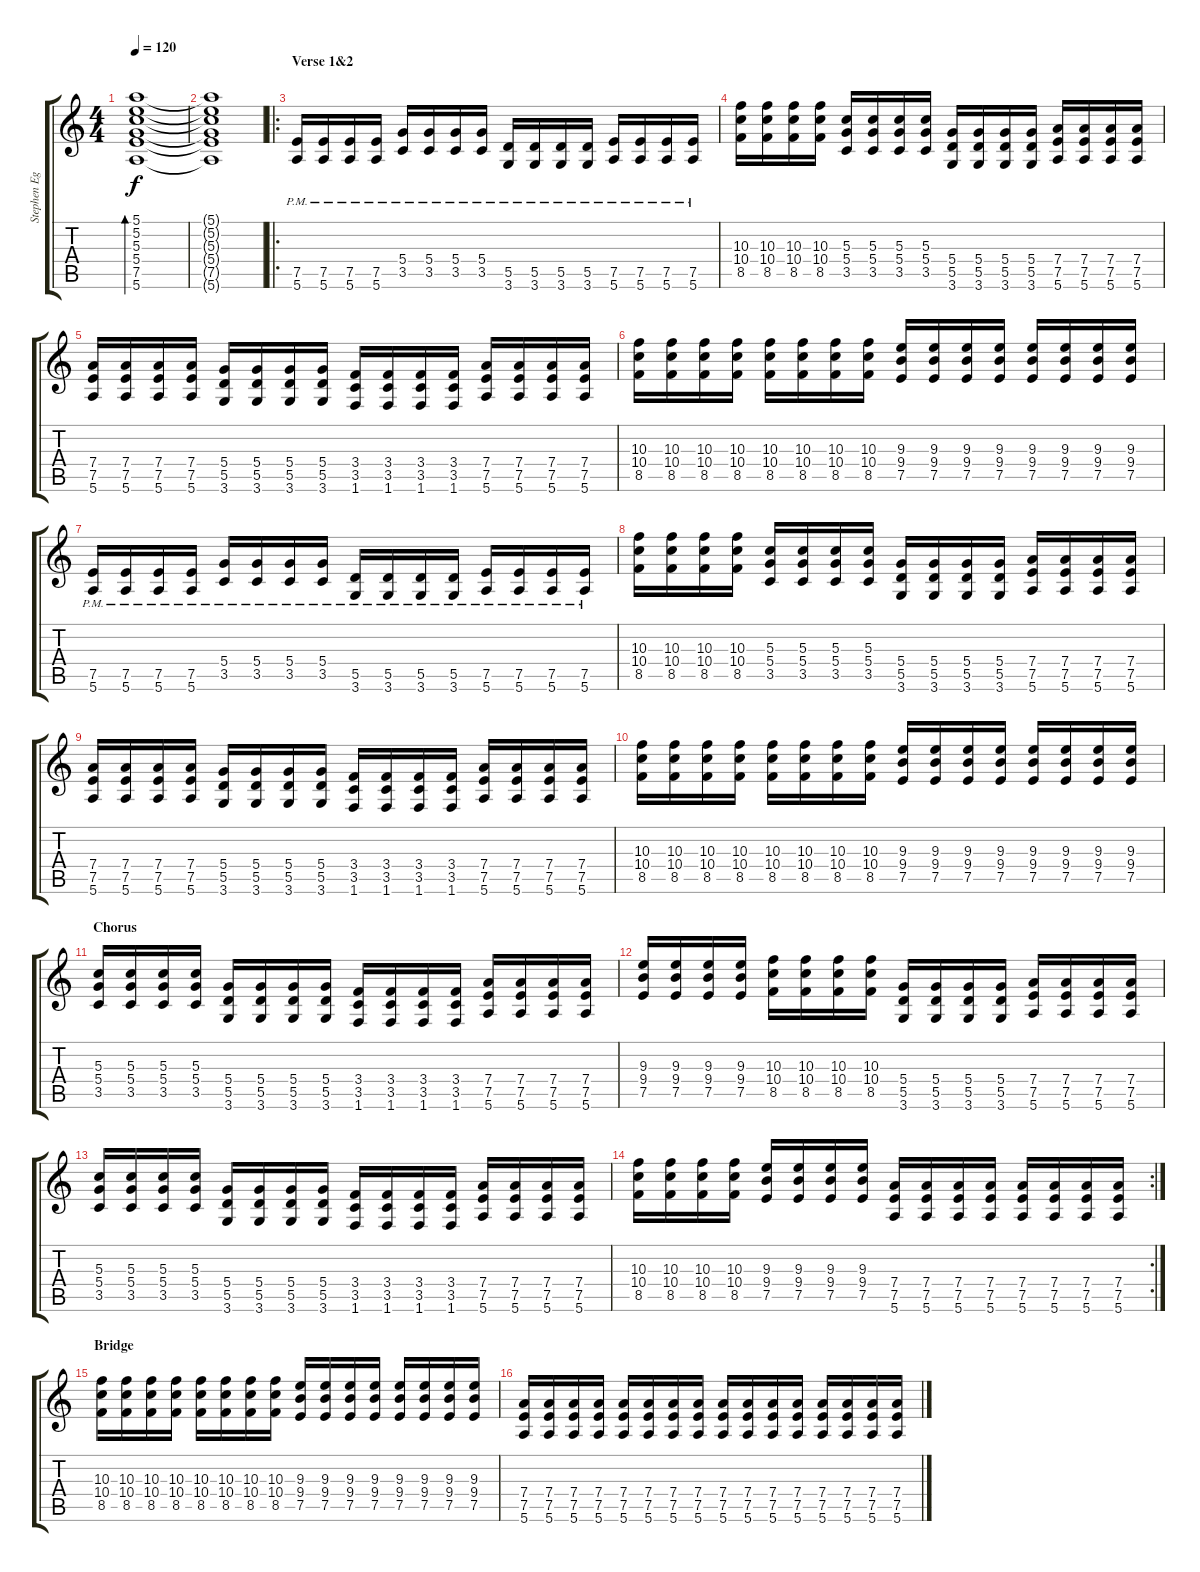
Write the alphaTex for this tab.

\track ("Stephen Egerton" "Stephen Eg") {instrument distortionguitar}
\staff {score tabs}
\tuning (E4 B3 G3 D3 A2 E2) {hide}
\ts (4 4)
\tempo 120
\clef g2
\ks c
(5.1 5.2 5.3 5.4 7.5 5.6).1{bd 240 dy f instrument distortionguitar} |
(5.1{t} 5.2{t} 5.3{t} 5.4{t} 7.5{t} 5.6{t}).1 |
\ro
\section ("" "Verse 1&2")
(7.5{pm} 5.6{pm}).16 (7.5{pm} 5.6{pm}).16 (7.5{pm} 5.6{pm}).16 (7.5{pm} 5.6{pm}).16 (5.4{pm} 3.5{pm}).16 (5.4{pm} 3.5{pm}).16 (5.4{pm} 3.5{pm}).16 (5.4{pm} 3.5{pm}).16 (5.5{pm} 3.6{pm}).16 (5.5{pm} 3.6{pm}).16 (5.5{pm} 3.6{pm}).16 (5.5{pm} 3.6{pm}).16 (7.5{pm} 5.6{pm}).16 (7.5{pm} 5.6{pm}).16 (7.5{pm} 5.6{pm}).16 (7.5{pm} 5.6{pm}).16 |
(10.3 10.4 8.5).16 (10.3 10.4 8.5).16 (10.3 10.4 8.5).16 (10.3 10.4 8.5).16 (5.3 5.4 3.5).16 (5.3 5.4 3.5).16 (5.3 5.4 3.5).16 (5.3 5.4 3.5).16 (5.4 5.5 3.6).16 (5.4 5.5 3.6).16 (5.4 5.5 3.6).16 (5.4 5.5 3.6).16 (7.4 7.5 5.6).16 (7.4 7.5 5.6).16 (7.4 7.5 5.6).16 (7.4 7.5 5.6).16 |
(7.4 7.5 5.6).16 (7.4 7.5 5.6).16 (7.4 7.5 5.6).16 (7.4 7.5 5.6).16 (5.4 5.5 3.6).16 (5.4 5.5 3.6).16 (5.4 5.5 3.6).16 (5.4 5.5 3.6).16 (3.4 3.5 1.6).16 (3.4 3.5 1.6).16 (3.4 3.5 1.6).16 (3.4 3.5 1.6).16 (7.4 7.5 5.6).16 (7.4 7.5 5.6).16 (7.4 7.5 5.6).16 (7.4 7.5 5.6).16 |
(10.3 10.4 8.5).16 (10.3 10.4 8.5).16 (10.3 10.4 8.5).16 (10.3 10.4 8.5).16 (10.3 10.4 8.5).16 (10.3 10.4 8.5).16 (10.3 10.4 8.5).16 (10.3 10.4 8.5).16 (9.3 9.4 7.5).16 (9.3 9.4 7.5).16 (9.3 9.4 7.5).16 (9.3 9.4 7.5).16 (9.3 9.4 7.5).16 (9.3 9.4 7.5).16 (9.3 9.4 7.5).16 (9.3 9.4 7.5).16 |
(7.5{pm} 5.6{pm}).16 (7.5{pm} 5.6{pm}).16 (7.5{pm} 5.6{pm}).16 (7.5{pm} 5.6{pm}).16 (5.4{pm} 3.5{pm}).16 (5.4{pm} 3.5{pm}).16 (5.4{pm} 3.5{pm}).16 (5.4{pm} 3.5{pm}).16 (5.5{pm} 3.6{pm}).16 (5.5{pm} 3.6{pm}).16 (5.5{pm} 3.6{pm}).16 (5.5{pm} 3.6{pm}).16 (7.5{pm} 5.6{pm}).16 (7.5{pm} 5.6{pm}).16 (7.5{pm} 5.6{pm}).16 (7.5{pm} 5.6{pm}).16 |
(10.3 10.4 8.5).16 (10.3 10.4 8.5).16 (10.3 10.4 8.5).16 (10.3 10.4 8.5).16 (5.3 5.4 3.5).16 (5.3 5.4 3.5).16 (5.3 5.4 3.5).16 (5.3 5.4 3.5).16 (5.4 5.5 3.6).16 (5.4 5.5 3.6).16 (5.4 5.5 3.6).16 (5.4 5.5 3.6).16 (7.4 7.5 5.6).16 (7.4 7.5 5.6).16 (7.4 7.5 5.6).16 (7.4 7.5 5.6).16 |
(7.4 7.5 5.6).16 (7.4 7.5 5.6).16 (7.4 7.5 5.6).16 (7.4 7.5 5.6).16 (5.4 5.5 3.6).16 (5.4 5.5 3.6).16 (5.4 5.5 3.6).16 (5.4 5.5 3.6).16 (3.4 3.5 1.6).16 (3.4 3.5 1.6).16 (3.4 3.5 1.6).16 (3.4 3.5 1.6).16 (7.4 7.5 5.6).16 (7.4 7.5 5.6).16 (7.4 7.5 5.6).16 (7.4 7.5 5.6).16 |
(10.3 10.4 8.5).16 (10.3 10.4 8.5).16 (10.3 10.4 8.5).16 (10.3 10.4 8.5).16 (10.3 10.4 8.5).16 (10.3 10.4 8.5).16 (10.3 10.4 8.5).16 (10.3 10.4 8.5).16 (9.3 9.4 7.5).16 (9.3 9.4 7.5).16 (9.3 9.4 7.5).16 (9.3 9.4 7.5).16 (9.3 9.4 7.5).16 (9.3 9.4 7.5).16 (9.3 9.4 7.5).16 (9.3 9.4 7.5).16 |
\section ("" "Chorus")
(5.3 5.4 3.5).16 (5.3 5.4 3.5).16 (5.3 5.4 3.5).16 (5.3 5.4 3.5).16 (5.4 5.5 3.6).16 (5.4 5.5 3.6).16 (5.4 5.5 3.6).16 (5.4 5.5 3.6).16 (3.4 3.5 1.6).16 (3.4 3.5 1.6).16 (3.4 3.5 1.6).16 (3.4 3.5 1.6).16 (7.4 7.5 5.6).16 (7.4 7.5 5.6).16 (7.4 7.5 5.6).16 (7.4 7.5 5.6).16 |
(9.3 9.4 7.5).16 (9.3 9.4 7.5).16 (9.3 9.4 7.5).16 (9.3 9.4 7.5).16 (10.3 10.4 8.5).16 (10.3 10.4 8.5).16 (10.3 10.4 8.5).16 (10.3 10.4 8.5).16 (5.4 5.5 3.6).16 (5.4 5.5 3.6).16 (5.4 5.5 3.6).16 (5.4 5.5 3.6).16 (7.4 7.5 5.6).16 (7.4 7.5 5.6).16 (7.4 7.5 5.6).16 (7.4 7.5 5.6).16 |
(5.3 5.4 3.5).16 (5.3 5.4 3.5).16 (5.3 5.4 3.5).16 (5.3 5.4 3.5).16 (5.4 5.5 3.6).16 (5.4 5.5 3.6).16 (5.4 5.5 3.6).16 (5.4 5.5 3.6).16 (3.4 3.5 1.6).16 (3.4 3.5 1.6).16 (3.4 3.5 1.6).16 (3.4 3.5 1.6).16 (7.4 7.5 5.6).16 (7.4 7.5 5.6).16 (7.4 7.5 5.6).16 (7.4 7.5 5.6).16 |
\rc 2
(10.3 10.4 8.5).16 (10.3 10.4 8.5).16 (10.3 10.4 8.5).16 (10.3 10.4 8.5).16 (9.3 9.4 7.5).16 (9.3 9.4 7.5).16 (9.3 9.4 7.5).16 (9.3 9.4 7.5).16 (7.4 7.5 5.6).16 (7.4 7.5 5.6).16 (7.4 7.5 5.6).16 (7.4 7.5 5.6).16 (7.4 7.5 5.6).16 (7.4 7.5 5.6).16 (7.4 7.5 5.6).16 (7.4 7.5 5.6).16 |
\section ("" "Bridge")
(10.3 10.4 8.5).16 (10.3 10.4 8.5).16 (10.3 10.4 8.5).16 (10.3 10.4 8.5).16 (10.3 10.4 8.5).16 (10.3 10.4 8.5).16 (10.3 10.4 8.5).16 (10.3 10.4 8.5).16 (9.3 9.4 7.5).16 (9.3 9.4 7.5).16 (9.3 9.4 7.5).16 (9.3 9.4 7.5).16 (9.3 9.4 7.5).16 (9.3 9.4 7.5).16 (9.3 9.4 7.5).16 (9.3 9.4 7.5).16 |
(7.4 7.5 5.6).16 (7.4 7.5 5.6).16 (7.4 7.5 5.6).16 (7.4 7.5 5.6).16 (7.4 7.5 5.6).16 (7.4 7.5 5.6).16 (7.4 7.5 5.6).16 (7.4 7.5 5.6).16 (7.4 7.5 5.6).16 (7.4 7.5 5.6).16 (7.4 7.5 5.6).16 (7.4 7.5 5.6).16 (7.4 7.5 5.6).16 (7.4 7.5 5.6).16 (7.4 7.5 5.6).16 (7.4 7.5 5.6).16
